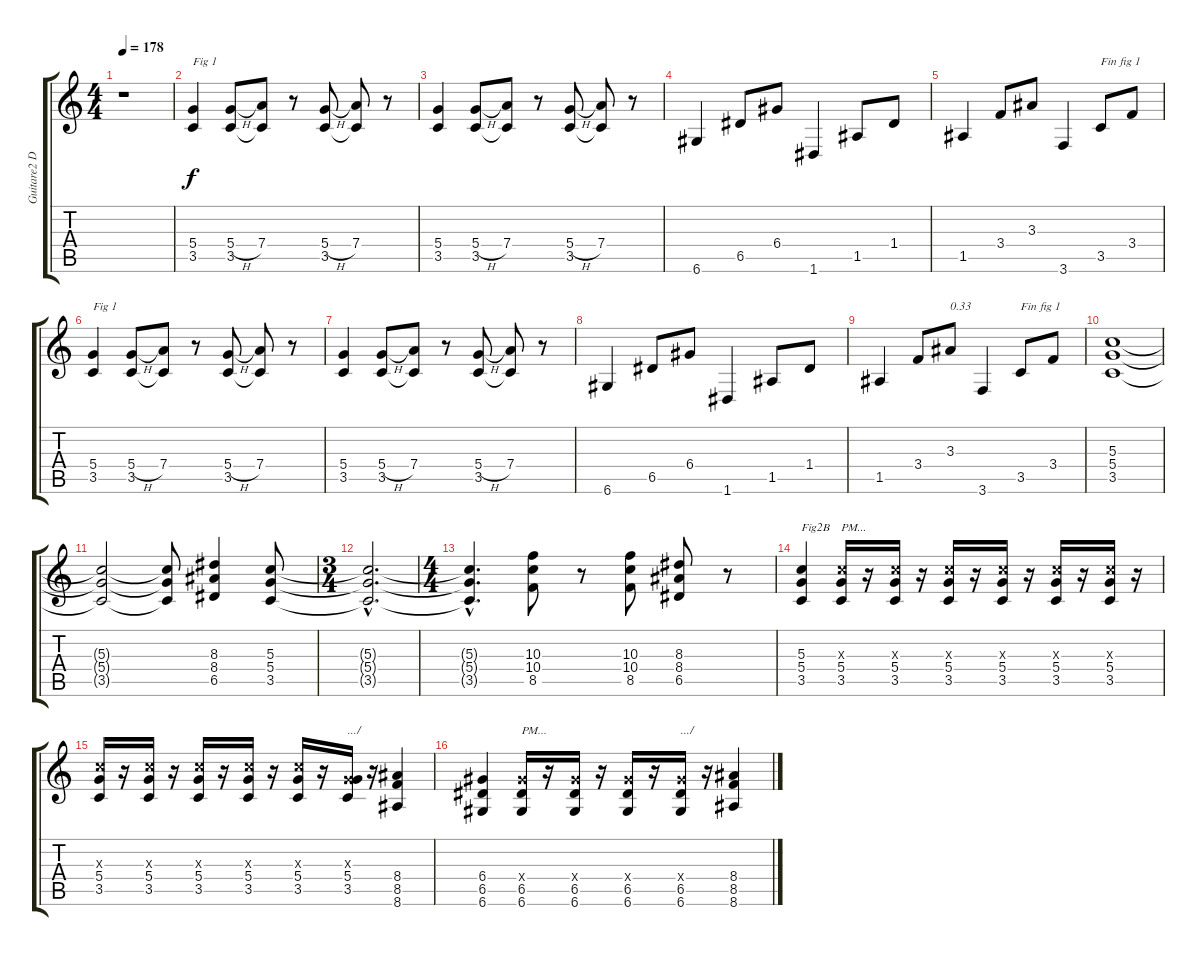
\track ("Guitare2 Dr-D" "Guitare2 D") {instrument overdrivenguitar}
\staff {score tabs}
\tuning (E4 B3 G3 D3 A2 D2) {hide}
\ts (4 4)
\tempo 178
\clef g2
\ks c
r.1{dy f} |
(5.4 3.5).4{txt "Fig 1"} (5.4{h} 3.5).8 (7.4 3.5{t}).8 r.8 (5.4{h} 3.5).8 (7.4 3.5{t}).8 r.8 |
(5.4 3.5).4 (5.4{h} 3.5).8 (7.4 3.5{t}).8 r.8 (5.4{h} 3.5).8 (7.4 3.5{t}).8 r.8 |
6.6.4 6.5.8 6.4.8 1.6.4 1.5.8 1.4.8 |
1.5.4 3.4.8 3.3.8 3.6.4 3.5.8{txt "Fin fig 1"} 3.4.8 |
(5.4 3.5).4{txt "Fig 1"} (5.4{h} 3.5).8 (7.4 3.5{t}).8 r.8 (5.4{h} 3.5).8 (7.4 3.5{t}).8 r.8 |
(5.4 3.5).4 (5.4{h} 3.5).8 (7.4 3.5{t}).8 r.8 (5.4{h} 3.5).8 (7.4 3.5{t}).8 r.8 |
6.6.4 6.5.8 6.4.8 1.6.4 1.5.8 1.4.8 |
1.5.4 3.4.8 3.3.8{txt "0.33"} 3.6.4 3.5.8{txt "Fin fig 1"} 3.4.8 |
(5.3 5.4 3.5).1 |
(5.3{t} 5.4{t} 3.5{t}).2 (5.3{t} 5.4{t} 3.5{t}).8 (8.3 8.4 6.5).4 (5.3 5.4 3.5).8 |
\ts (3 4)
(5.3{hac t} 5.4{hac t} 3.5{hac t}).2{d} |
\ts (4 4)
(5.3{hac t} 5.4{hac t} 3.5{hac t}).4{d} (10.3 10.4 8.5).8 r.8 (10.3 10.4 8.5).8 (8.3 8.4 6.5).8 r.8 |
(5.3 5.4 3.5).4{txt "Fig2B"} (5.3{x} 5.4 3.5).16{txt "PM..."} r.16 (5.3{x} 5.4 3.5).16 r.16 (5.3{x} 5.4 3.5).16 r.16 (5.3{x} 5.4 3.5).16 r.16 (5.3{x} 5.4 3.5).16 r.16 (5.3{x} 5.4 3.5).16 r.16 |
(5.3{x} 5.4 3.5).16 r.16 (5.3{x} 5.4 3.5).16 r.16 (5.3{x} 5.4 3.5).16 r.16 (5.3{x} 5.4 3.5).16 r.16 (5.3{x} 5.4 3.5).16 r.16 (0.3{x} 5.4 3.5).16{txt ".../"} r.16 (8.4 8.5 8.6).4 |
(6.4 6.5 6.6).4 (6.4{x} 6.5 6.6).16{txt "PM..."} r.16 (6.4{x} 6.5 6.6).16 r.16 (6.4{x} 6.5 6.6).16 r.16 (6.4{x} 6.5 6.6).16{txt ".../"} r.16 (8.4 8.5 8.6).4
